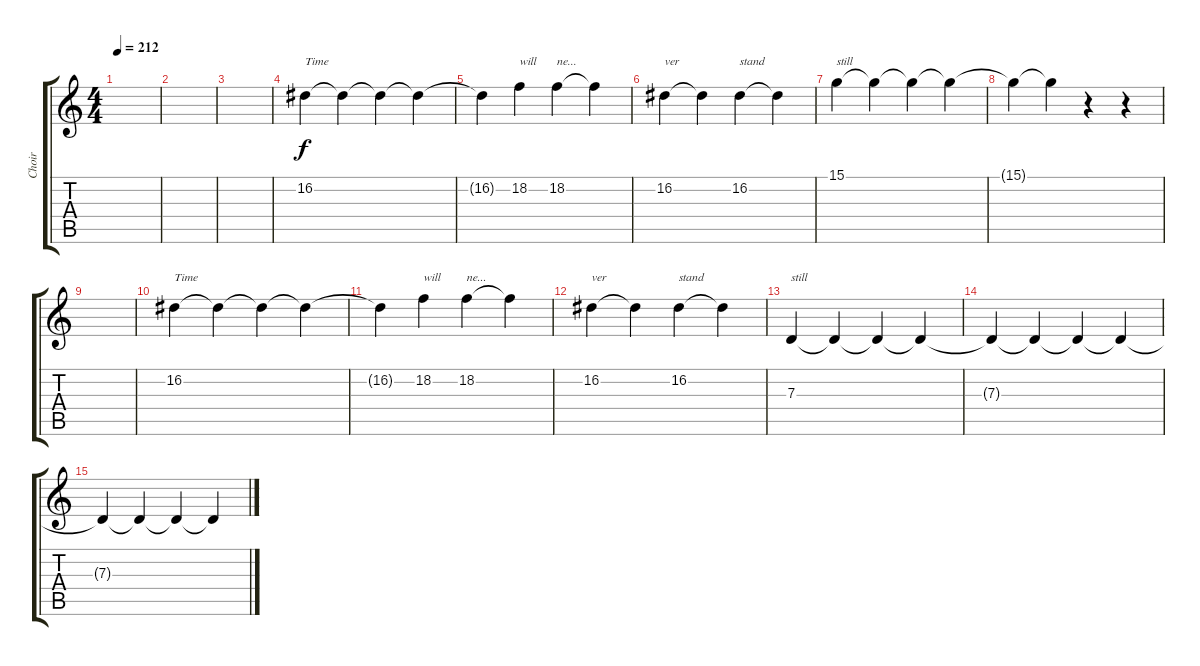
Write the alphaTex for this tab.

\track ("Choir" "Choir") {instrument voiceoohs}
\staff {score tabs}
\tuning (E4 B3 G3 D3 A2 E2) {hide}
\ts (4 4)
\tempo 212
\clef g2
\ks c
|
|
|
16.2.4{txt "Time"} 16.2{t}.4 16.2{t}.4 16.2{t}.4 |
16.2{t}.4 18.2.4{txt "will"} 18.2.4{txt "ne..."} 18.2{t}.4 |
16.2.4{txt "ver"} 16.2{t}.4 16.2.4{txt "stand"} 16.2{t}.4 |
15.1.4{txt "still"} 15.1{t}.4 15.1{t}.4 15.1{t}.4 |
15.1{t}.4 15.1{t}.4 r.4 r.4 |
|
16.2.4{txt "Time"} 16.2{t}.4 16.2{t}.4 16.2{t}.4 |
16.2{t}.4 18.2.4{txt "will"} 18.2.4{txt "ne..."} 18.2{t}.4 |
16.2.4{txt "ver"} 16.2{t}.4 16.2.4{txt "stand"} 16.2{t}.4 |
7.3.4{txt "still"} 7.3{t}.4 7.3{t}.4 7.3{t}.4 |
7.3{t}.4 7.3{t}.4 7.3{t}.4 7.3{t}.4 |
7.3{t}.4 7.3{t}.4 7.3{t}.4 7.3{t}.4
